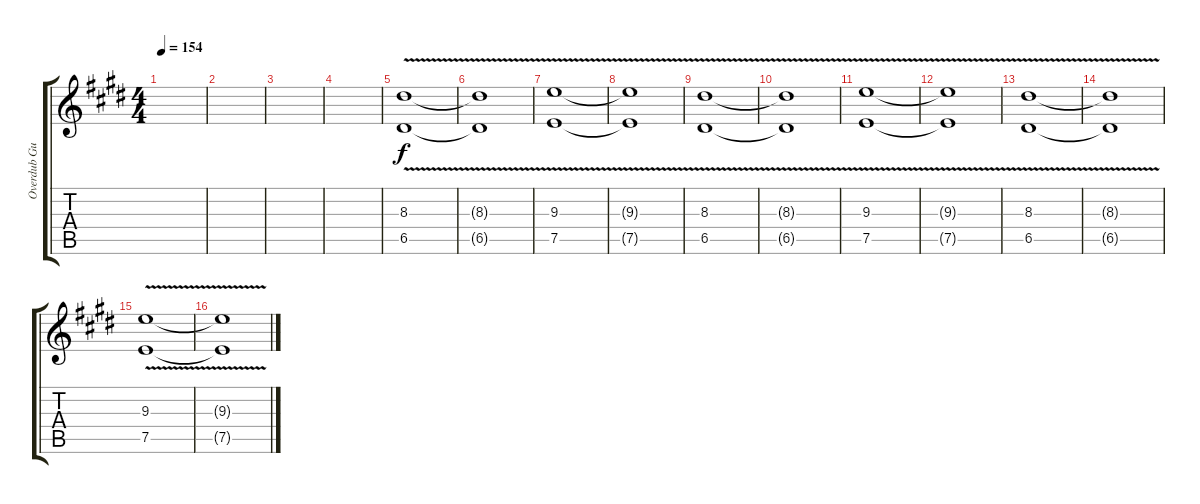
\track ("Overdub Guitar (Matt Skiba)" "Overdub Gu") {instrument electricguitarjazz}
\staff {score tabs}
\tuning (E4 B3 G3 D3 A2 E2) {hide}
\ts (4 4)
\tempo 154
\clef g2
\ks c#minor
|
|
|
|
(8.3{v} 6.5{v}).1 |
(8.3{t} 6.5{t}).1 |
(9.3{v} 7.5{v}).1 |
(9.3{t} 7.5{t}).1 |
(8.3{v} 6.5{v}).1 |
(8.3{t} 6.5{t}).1 |
(9.3{v} 7.5{v}).1 |
(9.3{t} 7.5{t}).1 |
(8.3{v} 6.5{v}).1 |
(8.3{t} 6.5{t}).1 |
(9.3{v} 7.5{v}).1 |
(9.3{t} 7.5{t}).1
